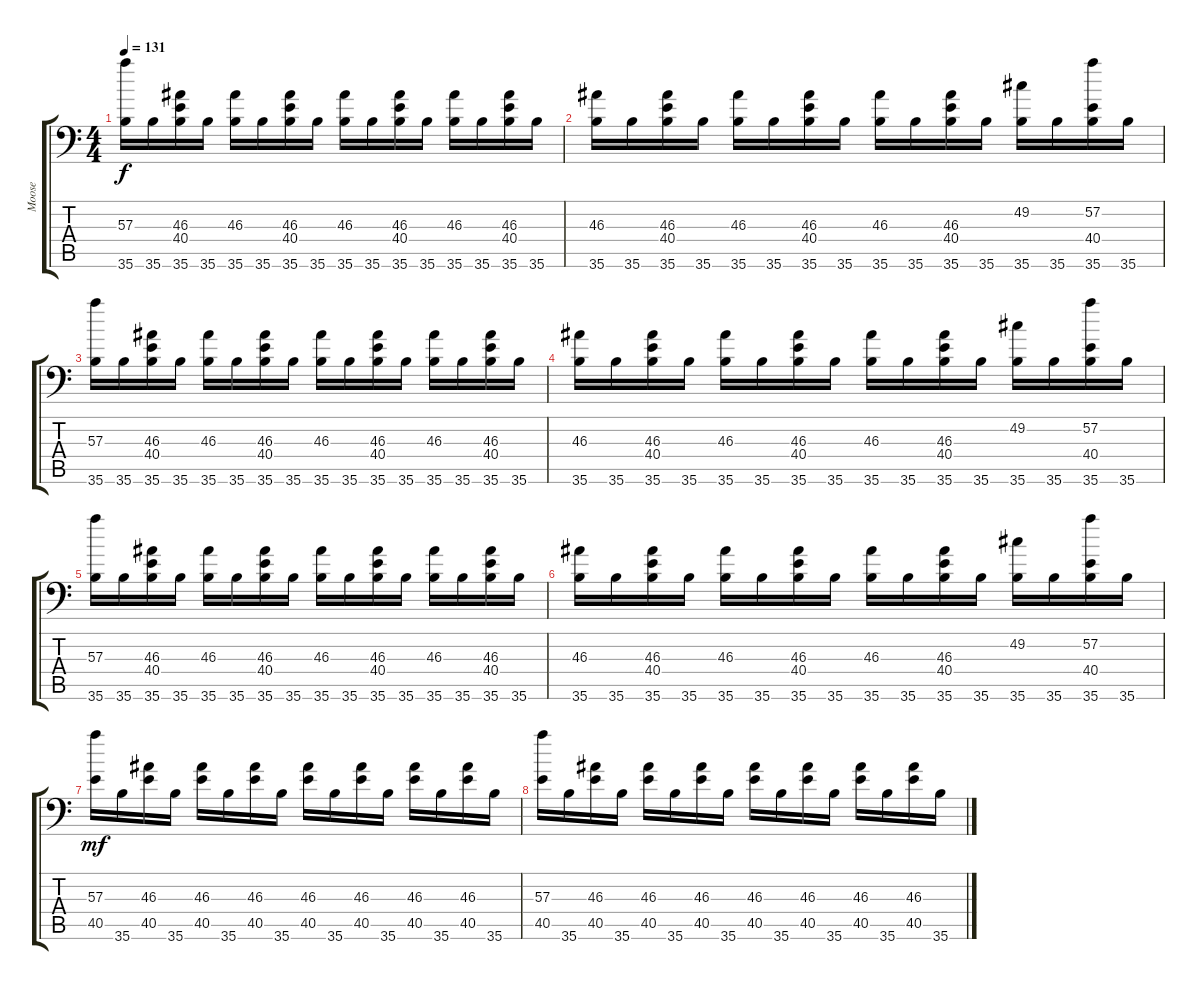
\track ("Moose" "Moose") {instrument acousticgrandpiano}
\staff {score tabs}
\tuning (C-1 C-1 C-1 C-1 C-1 C-1) {hide}
\ts (4 4)
\tempo 131
\clef f4
\ks c
(57.3 35.6).16{dy f} 35.6.16 (46.3 40.4 35.6).16 35.6.16 (46.3 35.6).16 35.6.16 (46.3 40.4 35.6).16 35.6.16 (46.3 35.6).16 35.6.16 (46.3 40.4 35.6).16 35.6.16 (46.3 35.6).16 35.6.16 (46.3 40.4 35.6).16 35.6.16 |
(46.3 35.6).16 35.6.16 (46.3 40.4 35.6).16 35.6.16 (46.3 35.6).16 35.6.16 (46.3 40.4 35.6).16 35.6.16 (46.3 35.6).16 35.6.16 (46.3 40.4 35.6).16 35.6.16 (49.2 35.6).16 35.6.16 (57.2 40.4 35.6).16 35.6.16 |
(57.3 35.6).16 35.6.16 (46.3 40.4 35.6).16 35.6.16 (46.3 35.6).16 35.6.16 (46.3 40.4 35.6).16 35.6.16 (46.3 35.6).16 35.6.16 (46.3 40.4 35.6).16 35.6.16 (46.3 35.6).16 35.6.16 (46.3 40.4 35.6).16 35.6.16 |
(46.3 35.6).16 35.6.16 (46.3 40.4 35.6).16 35.6.16 (46.3 35.6).16 35.6.16 (46.3 40.4 35.6).16 35.6.16 (46.3 35.6).16 35.6.16 (46.3 40.4 35.6).16 35.6.16 (49.2 35.6).16 35.6.16 (57.2 40.4 35.6).16 35.6.16 |
(57.3 35.6).16 35.6.16 (46.3 40.4 35.6).16 35.6.16 (46.3 35.6).16 35.6.16 (46.3 40.4 35.6).16 35.6.16 (46.3 35.6).16 35.6.16 (46.3 40.4 35.6).16 35.6.16 (46.3 35.6).16 35.6.16 (46.3 40.4 35.6).16 35.6.16 |
(46.3 35.6).16 35.6.16 (46.3 40.4 35.6).16 35.6.16 (46.3 35.6).16 35.6.16 (46.3 40.4 35.6).16 35.6.16 (46.3 35.6).16 35.6.16 (46.3 40.4 35.6).16 35.6.16 (49.2 35.6).16 35.6.16 (57.2 40.4 35.6).16 35.6.16 |
(57.3 40.5).16{dy mf} 35.6.16 (46.3 40.5).16 35.6.16 (46.3 40.5).16 35.6.16 (46.3 40.5).16 35.6.16 (46.3 40.5).16 35.6.16 (46.3 40.5).16 35.6.16 (46.3 40.5).16 35.6.16 (46.3 40.5).16 35.6.16 |
(57.3 40.5).16 35.6.16 (46.3 40.5).16 35.6.16 (46.3 40.5).16 35.6.16 (46.3 40.5).16 35.6.16 (46.3 40.5).16 35.6.16 (46.3 40.5).16 35.6.16 (46.3 40.5).16 35.6.16 (46.3 40.5).16 35.6.16
